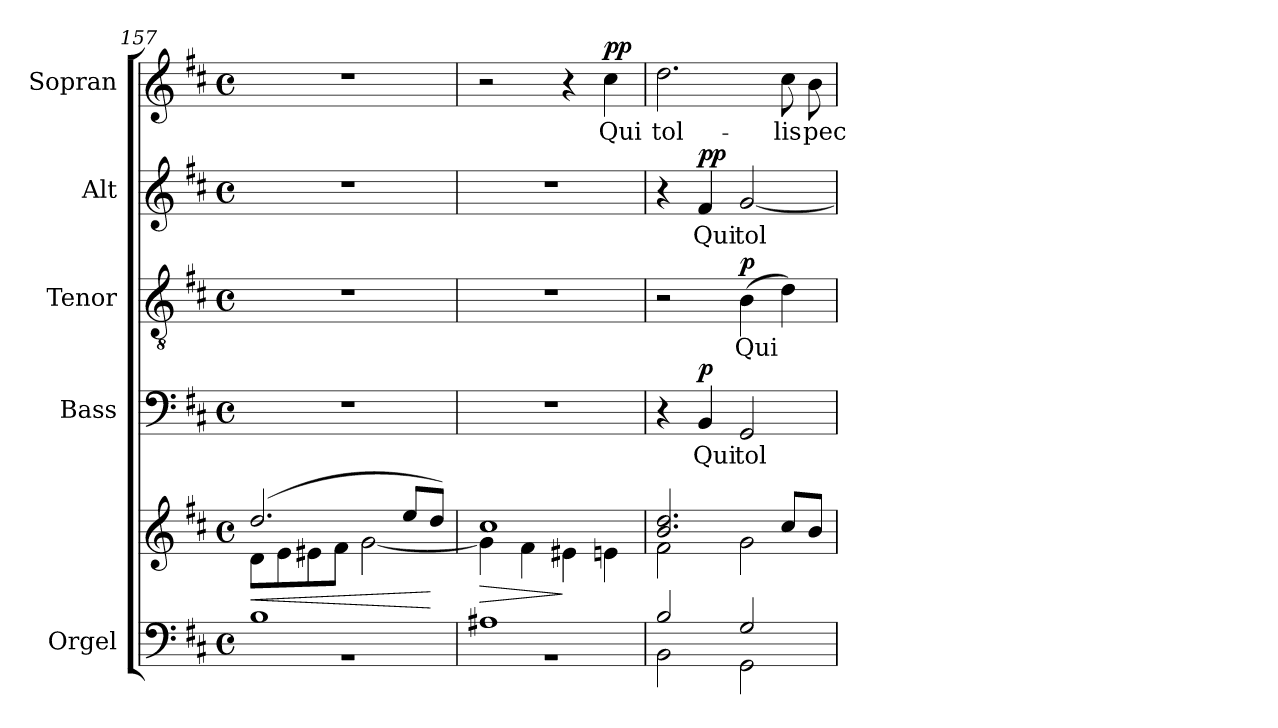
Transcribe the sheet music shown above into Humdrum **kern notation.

**kern	**kern	**dynam	**kern	**text	**dynam	**kern	**text	**dynam	**kern	**text	**dynam	**kern	**text	**dynam
*part5	*part5	*part5	*part4	*part4	*part4	*part3	*part3	*part3	*part2	*part2	*part2	*part1	*part1	*part1
*staff6	*staff5	*staff5/6	*staff4	*staff4	*staff4	*staff3	*staff3	*staff3	*staff2	*staff2	*staff2	*staff1	*staff1	*staff1
*I"Orgel	*	*	*I"Bass	*	*	*I"Tenor	*	*	*I"Alt	*	*	*I"Sopran	*	*
*I'Org.	*	*	*I'B.	*	*	*I'T.	*	*	*I'A.	*	*	*I'S.	*	*
*clefF4	*clefG2	*	*clefF4	*	*	*clefGv2	*	*	*clefG2	*	*	*clefG2	*	*
*k[f#c#]	*k[f#c#]	*	*k[f#c#]	*	*	*k[f#c#]	*	*	*k[f#c#]	*	*	*k[f#c#]	*	*
*D:	*D:	*	*D:	*	*	*D:	*	*	*D:	*	*	*D:	*	*
*M4/4	*M4/4	*	*M4/4	*	*	*M4/4	*	*	*M4/4	*	*	*M4/4	*	*
*met(c)	*met(c)	*	*met(c)	*	*	*met(c)	*	*	*met(c)	*	*	*met(c)	*	*
=157	=157	=157	=157	=157	=157	=157	=157	=157	=157	=157	=157	=157	=157	=157
*^	*	*	*	*	*	*	*	*	*	*	*	*	*	*
!	!	!	!LO:HP:b	!	!	!	!	!	!	!	!	!	!	!	!
*	*	*^	*	*	*	*	*	*	*	*	*	*	*	*	*
1B	1rBB	(2.dd/	8d\L	<	1r	.	.	1r	.	.	1r	.	.	1r	.	.
.	.	.	8e\	.	.	.	.	.	.	.	.	.	.	.	.	.
.	.	.	8e#X\	.	.	.	.	.	.	.	.	.	.	.	.	.
.	.	.	8f#\J	.	.	.	.	.	.	.	.	.	.	.	.	.
.	.	.	[<2g\	.	.	.	.	.	.	.	.	.	.	.	.	.
.	.	8ee/L	.	.	.	.	.	.	.	.	.	.	.	.	.	.
.	.	8dd/J)	.	[	.	.	.	.	.	.	.	.	.	.	.	.
=158	=158	=158	=158	=158	=158	=158	=158	=158	=158	=158	=158	=158	=158	=158	=158	=158
!	!	!	!	!LO:HP:b	!	!	!	!	!	!	!	!	!	!	!	!
1A#X	1rBB	1cc#	4g\]	>	1r	.	.	1r	.	.	1r	.	.	2r	.	.
.	.	.	4f#\	.	.	.	.	.	.	.	.	.	.	.	.	.
.	.	.	4e#X\	]	.	.	.	.	.	.	.	.	.	4r	.	.
!	!	!	!	!	!	!	!	!	!	!	!	!	!	!	!LO:LY:b	!LO:DY:a
.	.	.	4en\	.	.	.	.	.	.	.	.	.	.	4cc#\	Qui	pp
=159	=159	=159	=159	=159	=159	=159	=159	=159	=159	=159	=159	=159	=159	=159	=159	=159
!	!	!	!	!	!	!	!	!	!	!	!	!	!	!	!LO:LY:b	!
2B/	2BB\	2.b/ 2.dd/	2f#\	.	4r	.	.	2r	.	.	4r	.	.	2.dd\	tol-	.
!	!	!	!	!	!	!LO:LY:b	!LO:DY:a	!	!	!	!	!LO:LY:b	!LO:DY:a	!	!	!
.	.	.	.	.	4BB/	Qui	p	.	.	.	4f#/	Qui	pp	.	.	.
!	!	!	!	!	!	!LO:LY:b	!	!	!LO:LY:b	!LO:DY:a	!	!LO:LY:b	!	!	!	!
2G/	2GG\	.	2g\	.	2GG/	tol-	.	(>4B\	Qui	p	[2g/	tol-	.	.	.	.
!	!	!	!	!	!	!	!	!	!	!	!	!	!	!	!LO:LY:b	!
.	.	8cc#/L	.	.	.	.	.	4d\)	.	.	.	.	.	8cc#\	-lis	.
!	!	!	!	!	!	!	!	!	!	!	!	!	!	!	!LO:LY:b	!
.	.	8b/J	.	.	.	.	.	.	.	.	.	.	.	8b\	pec-	.
*v	*v	*	*	*	*	*	*	*	*	*	*	*	*	*	*	*
*	*v	*v	*	*	*	*	*	*	*	*	*	*	*	*	*
=	=	=	=	=	=	=	=	=	=	=	=	=	=	=
*-	*-	*-	*-	*-	*-	*-	*-	*-	*-	*-	*-	*-	*-	*-
